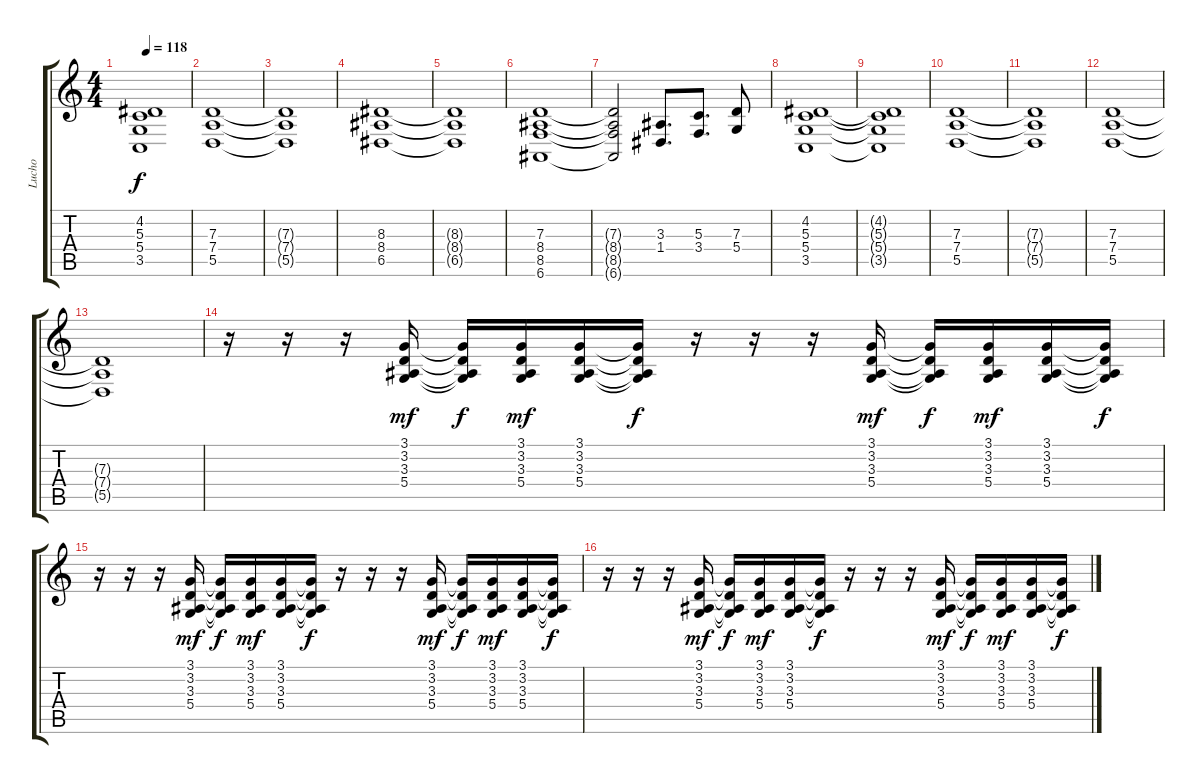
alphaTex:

\track ("Lucho" "Lucho") {instrument drawbarorgan}
\staff {score tabs}
\tuning (E4 B3 G3 D3 A2 E2) {hide}
\ts (4 4)
\tempo 118
\clef g2
\ks c
(4.2{t} 5.3{t} 5.4{t} 3.5{t}).1{dy f} |
(7.3 7.4 5.5).1 |
(7.3{t} 7.4{t} 5.5{t}).1 |
(8.3 8.4 6.5).1 |
(8.3{t} 8.4{t} 6.5{t}).1 |
(7.3 8.4 8.5 6.6).1 |
(7.3{t} 8.4{t} 8.5{t} 6.6{t}).2 (3.3 1.4).8{d} (5.3 3.4).8{d} (7.3 5.4).8 |
(4.2 5.3 5.4 3.5).1 |
(4.2{t} 5.3{t} 5.4{t} 3.5{t}).1 |
(7.3 7.4 5.5).1 |
(7.3{t} 7.4{t} 5.5{t}).1 |
(7.3 7.4 5.5).1 |
(7.3{t} 7.4{t} 5.5{t}).1 |
r.16 r.16 r.16 (3.1 3.2 3.3 5.4).16{dy mf} (3.1{t} 3.2{t} 3.3{t} 5.4{t}).16{dy f} (3.1 3.2 3.3 5.4).16{dy mf} (3.1 3.2 3.3 5.4).16 (3.1{t} 3.2{t} 3.3{t} 5.4{t}).16{dy f} r.16 r.16 r.16 (3.1 3.2 3.3 5.4).16{dy mf} (3.1{t} 3.2{t} 3.3{t} 5.4{t}).16{dy f} (3.1 3.2 3.3 5.4).16{dy mf} (3.1 3.2 3.3 5.4).16 (3.1{t} 3.2{t} 3.3{t} 5.4{t}).16{dy f} |
r.16 r.16 r.16 (3.1 3.2 3.3 5.4).16{dy mf} (3.1{t} 3.2{t} 3.3{t} 5.4{t}).16{dy f} (3.1 3.2 3.3 5.4).16{dy mf} (3.1 3.2 3.3 5.4).16 (3.1{t} 3.2{t} 3.3{t} 5.4{t}).16{dy f} r.16 r.16 r.16 (3.1 3.2 3.3 5.4).16{dy mf} (3.1{t} 3.2{t} 3.3{t} 5.4{t}).16{dy f} (3.1 3.2 3.3 5.4).16{dy mf} (3.1 3.2 3.3 5.4).16 (3.1{t} 3.2{t} 3.3{t} 5.4{t}).16{dy f} |
r.16 r.16 r.16 (3.1 3.2 3.3 5.4).16{dy mf} (3.1{t} 3.2{t} 3.3{t} 5.4{t}).16{dy f} (3.1 3.2 3.3 5.4).16{dy mf} (3.1 3.2 3.3 5.4).16 (3.1{t} 3.2{t} 3.3{t} 5.4{t}).16{dy f} r.16 r.16 r.16 (3.1 3.2 3.3 5.4).16{dy mf} (3.1{t} 3.2{t} 3.3{t} 5.4{t}).16{dy f} (3.1 3.2 3.3 5.4).16{dy mf} (3.1 3.2 3.3 5.4).16 (3.1{t} 3.2{t} 3.3{t} 5.4{t}).16{dy f}
